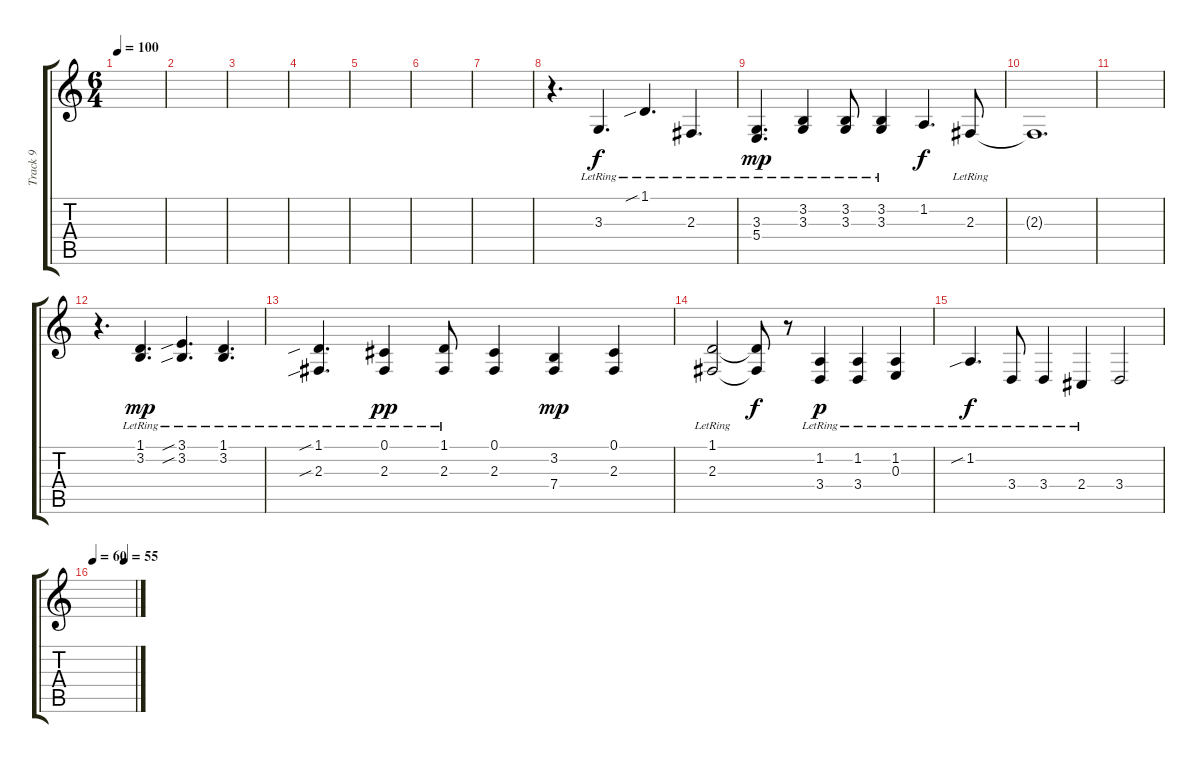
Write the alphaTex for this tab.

\track ("Track 9" "Track 9") {instrument flute}
\staff {score tabs}
\tuning (Db4 Ab3 E3 B2 Gb2 B1) {hide}
\ts (6 4)
\tempo 100
\clef g2
\ks c
|
|
|
|
|
|
|
r.4{d} 3.3{lr}.4{d} 1.1{sib lr}.4{d} 2.3{lr}.4{d} |
(3.3{lr} 5.4{lr}).4{d dy mp} (3.2{lr} 3.3{lr}).4 (3.2{lr} 3.3{lr}).8 (3.2{lr} 3.3{lr}).4 1.2.4{d dy f} 2.3{lr}.8{volume 6} |
2.3{t}.1{d} |
|
r.4{d volume 16} (1.1{lr} 3.2{lr}).4{d dy mp} (3.1{sib lr} 3.2{sib lr}).4{d} (1.1{lr} 3.2{lr}).4{d} |
(1.1{sib lr} 2.3{sib lr}).4{d} (0.1{lr} 2.3{lr}).4{dy pp} (1.1{lr} 2.3{lr}).8 (0.1 2.3).4 (3.2 7.4).4{dy mp} (0.1 2.3).4 |
(1.1{lr} 2.3{lr}).2 (1.1{t} 2.3{t}).8{dy f} r.8 (1.2{lr} 3.4{lr}).4{dy p} (1.2{lr} 3.4{lr}).4 (1.2{lr} 0.3{lr}).4 |
1.2{sib lr}.4{d dy f} 3.4{lr}.8 3.4{lr}.4 2.4{lr}.4 3.4.2 |
\tempo 60
\tempo (55 0.75)
